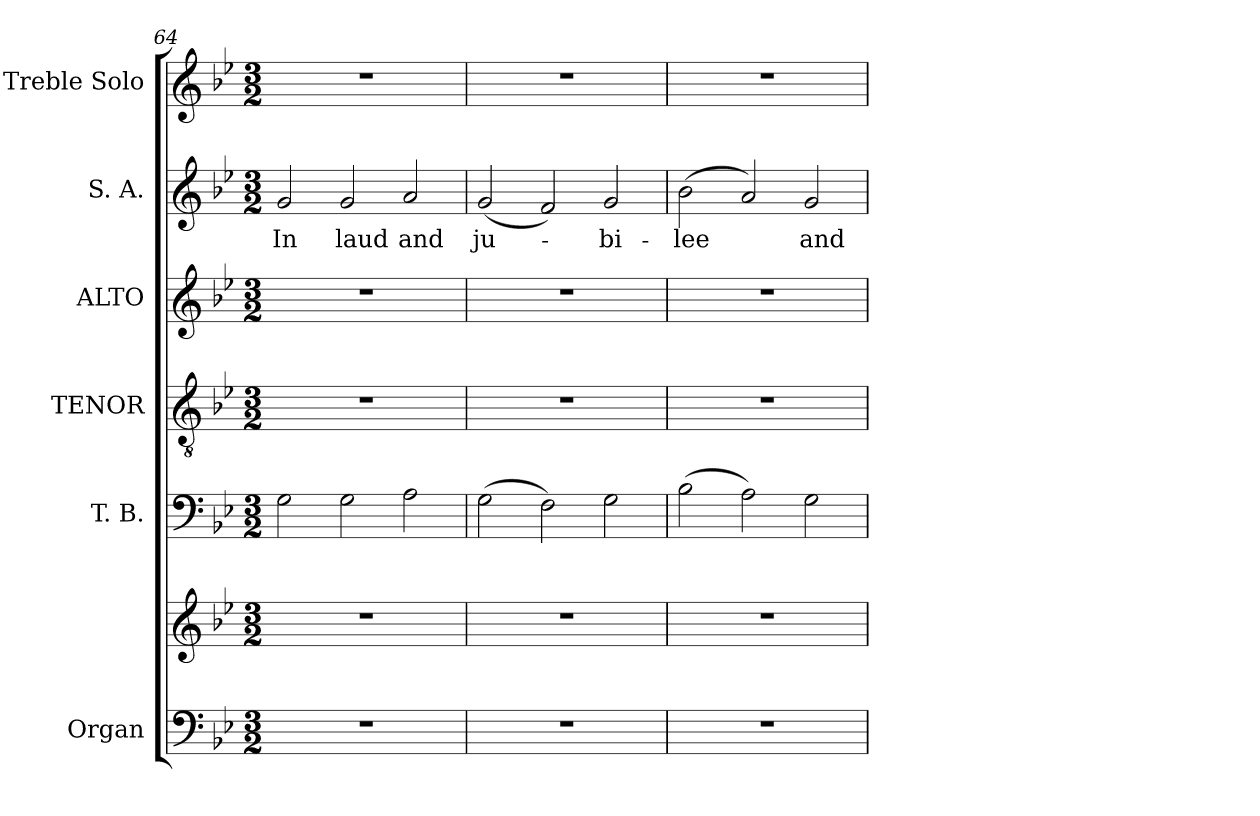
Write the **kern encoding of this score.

**kern	**kern	**kern	**kern	**kern	**kern	**text	**kern
*part6	*part6	*part5	*part4	*part3	*part2	*part2	*part1
*staff7	*staff6	*staff5	*staff4	*staff3	*staff2	*staff2	*staff1
*I"Organ	*	*I"T. B.	*I"TENOR	*I"ALTO	*I"S. A.	*	*I"Treble Solo
*I'Org.	*	*I'B.	*I'T.	*I'A.	*I'S.	*	*I'Tr. Solo
*clefF4	*clefG2	*clefF4	*clefGv2	*clefG2	*clefG2	*	*clefG2
*	*	*	*ITrd7c12	*	*	*	*
*k[b-e-]	*k[b-e-]	*k[b-e-]	*k[b-e-]	*k[b-e-]	*k[b-e-]	*	*k[b-e-]
*g:	*g:	*g:	*g:	*g:	*g:	*	*g:
*M3/2	*M3/2	*M3/2	*M3/2	*M3/2	*M3/2	*	*M3/2
=64	=64	=64	=64	=64	=64	=64	=64
!LO:N:vis=1	!LO:N:vis=1	!	!LO:N:vis=1	!LO:N:vis=1	!	!	!
!	!	!	!	!	!	!LO:LY:b:color=#000000	!LO:N:vis=1
1.r	1.r	2Gi\	1.r	1.r	2gi/	In	1.r
!	!	!	!	!	!	!LO:LY:b:color=#000000	!
.	.	2Gi\	.	.	2gi/	laud	.
!	!	!	!	!	!	!LO:LY:b:color=#000000	!
.	.	2Ai\	.	.	2ai/	and	.
!!LO:LB:g=z
=65	=65	=65	=65	=65	=65	=65	=65
!LO:N:vis=1	!LO:N:vis=1	!	!LO:N:vis=1	!LO:N:vis=1	!	!	!
!	!	!	!	!	!	!LO:LY:b:color=#000000	!LO:N:vis=1
1.r	1.r	(2Gi\	1.r	1.r	(2gi/	ju-	1.r
.	.	2Fi\)	.	.	2fi/)	.	.
!	!	!	!	!	!	!LO:LY:b:color=#000000	!
.	.	2Gi\	.	.	2gi/	-bi-	.
=66	=66	=66	=66	=66	=66	=66	=66
!LO:N:vis=1	!LO:N:vis=1	!	!LO:N:vis=1	!LO:N:vis=1	!	!	!
!	!	!	!	!	!	!LO:LY:b:color=#000000	!LO:N:vis=1
1.r	1.r	(2B-i\	1.r	1.r	(2b-i\	-lee	1.r
.	.	2Ai\)	.	.	2ai/)	.	.
!	!	!	!	!	!	!LO:LY:b:color=#000000	!
.	.	2Gi\	.	.	2gi/	and	.
=	=	=	=	=	=	=	=
*-	*-	*-	*-	*-	*-	*-	*-
